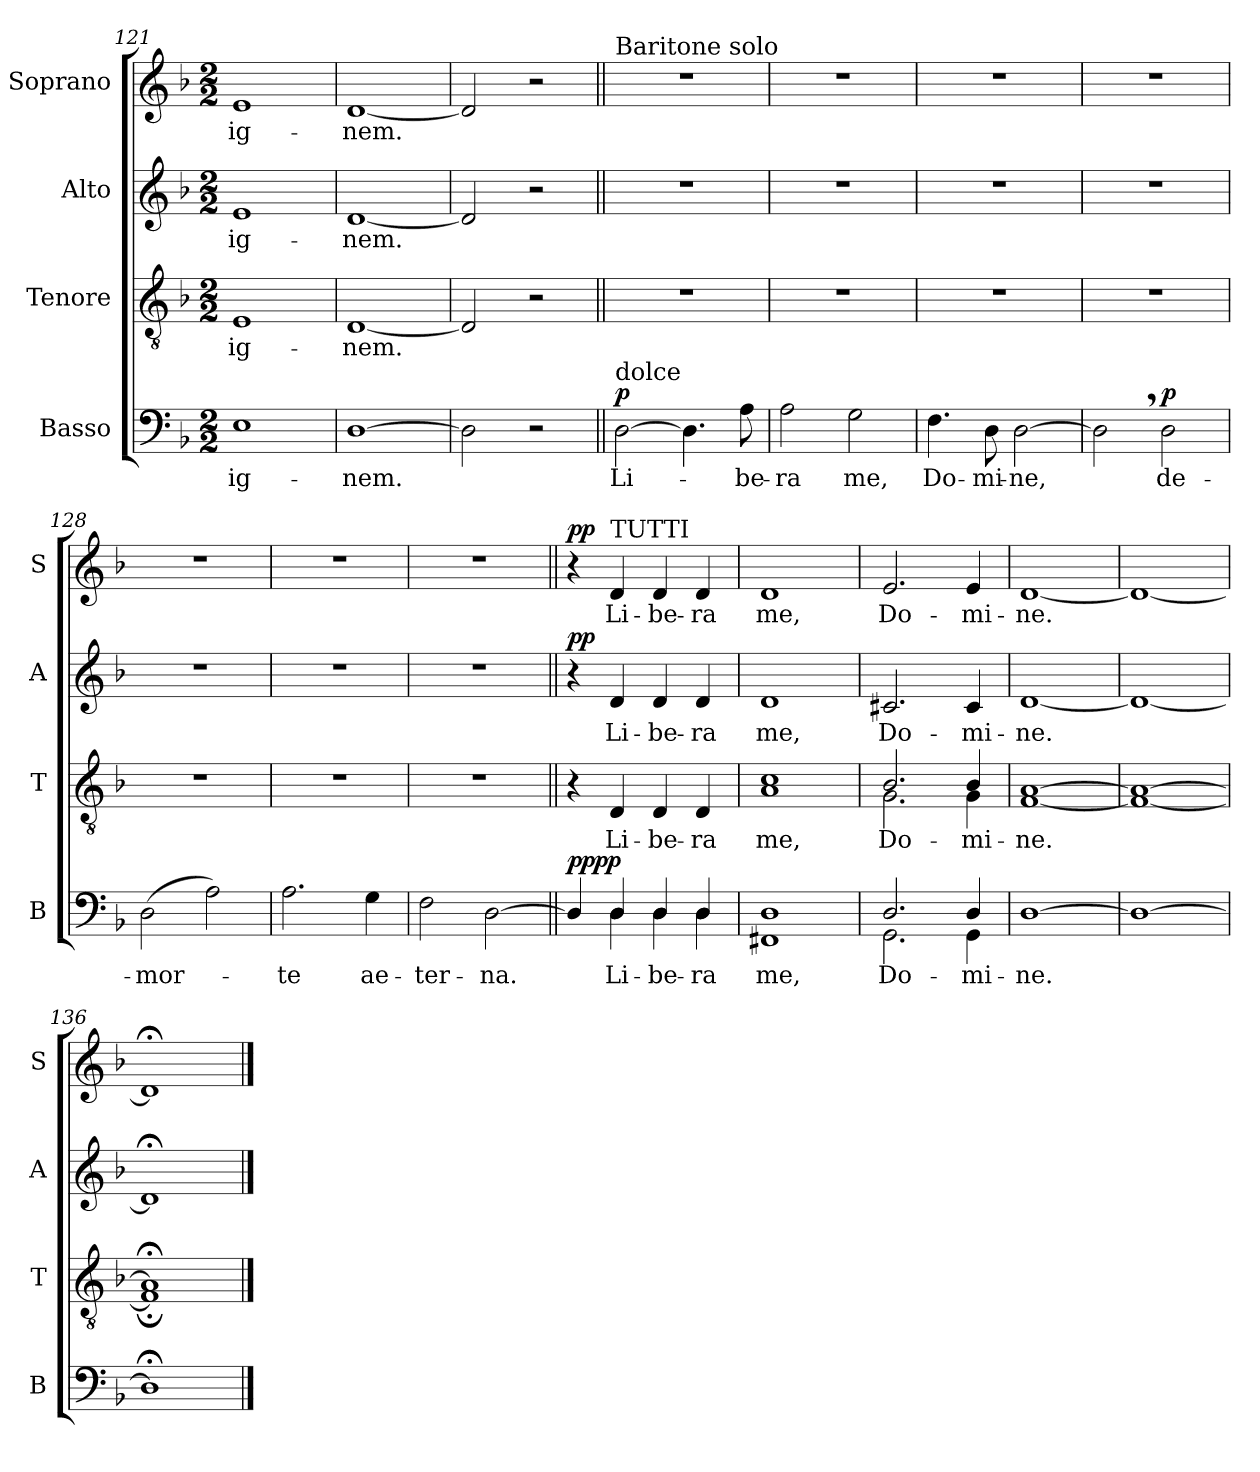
**kern	**text	**dynam	**kern	**text	**kern	**text	**dynam	**kern	**text	**dynam
*part4	*part4	*part4	*part3	*part3	*part2	*part2	*part2	*part1	*part1	*part1
*staff4	*staff4	*staff4	*staff3	*staff3	*staff2	*staff2	*staff2	*staff1	*staff1	*staff1
*I"Basso	*	*	*I"Tenore	*	*I"Alto	*	*	*I"Soprano	*	*
*I'B	*	*	*I'T	*	*I'A	*	*	*I'S	*	*
*clefF4	*	*	*clefGv2	*	*clefG2	*	*	*clefG2	*	*
*k[b-]	*	*	*k[b-]	*	*k[b-]	*	*	*k[b-]	*	*
*d:	*	*	*d:	*	*d:	*	*	*d:	*	*
*M2/2	*	*	*M2/2	*	*M2/2	*	*	*M2/2	*	*
=121	=121	=121	=121	=121	=121	=121	=121	=121	=121	=121
!	!LO:LY:b	!	!	!LO:LY:b	!	!LO:LY:b	!	!	!LO:LY:b	!
1E	ig-	.	1E	ig-	1e	ig-	.	1e	ig-	.
=122	=122	=122	=122	=122	=122	=122	=122	=122	=122	=122
!	!LO:LY:b	!	!	!LO:LY:b	!	!LO:LY:b	!	!	!LO:LY:b	!
[1D	-nem.	.	[1D	-nem.	[1d	-nem.	.	[1d	-nem.	.
=123	=123	=123	=123	=123	=123	=123	=123	=123	=123	=123
2D\]	.	.	2D/]	.	2d/]	.	.	2d/]	.	.
2r	.	.	2r	.	2r	.	.	2r	.	.
=124||	=124||	=124||	=124||	=124||	=124||	=124||	=124||	=124||	=124||	=124||
!	!	!	!	!	!	!	!	!LO:TX:t=Baritone solo	!	!
!LO:TX:a:t=dolce	!	!	!	!	!	!	!	!	!	!
!	!LO:LY:b	!LO:DY:a	!	!	!	!	!	!	!	!
[2D\	Li-	p	1r	.	1r	.	.	1r	.	.
4.D\]	.	.	.	.	.	.	.	.	.	.
!	!LO:LY:b	!	!	!	!	!	!	!	!	!
8A\	-be-	.	.	.	.	.	.	.	.	.
=125	=125	=125	=125	=125	=125	=125	=125	=125	=125	=125
!	!LO:LY:b	!	!	!	!	!	!	!	!	!
2A\	-ra	.	1r	.	1r	.	.	1r	.	.
!	!LO:LY:b	!	!	!	!	!	!	!	!	!
2G\	me,	.	.	.	.	.	.	.	.	.
!!LO:LB:g=z
=126	=126	=126	=126	=126	=126	=126	=126	=126	=126	=126
!	!LO:LY:b	!	!	!	!	!	!	!	!	!
4.F\	Do-	.	1r	.	1r	.	.	1r	.	.
!	!LO:LY:b	!	!	!	!	!	!	!	!	!
8D\	-mi-	.	.	.	.	.	.	.	.	.
!	!LO:LY:b	!	!	!	!	!	!	!	!	!
[2D\	-ne,	.	.	.	.	.	.	.	.	.
=127	=127	=127	=127	=127	=127	=127	=127	=127	=127	=127
2D,\]	.	.	1r	.	1r	.	.	1r	.	.
!	!LO:LY:b	!LO:DY:a	!	!	!	!	!	!	!	!
2D\	de-	p	.	.	.	.	.	.	.	.
=128	=128	=128	=128	=128	=128	=128	=128	=128	=128	=128
!	!LO:LY:b	!	!	!	!	!	!	!	!	!
(>2D\	-mor-	.	1r	.	1r	.	.	1r	.	.
2A\)	.	.	.	.	.	.	.	.	.	.
=129	=129	=129	=129	=129	=129	=129	=129	=129	=129	=129
!	!LO:LY:b	!	!	!	!	!	!	!	!	!
2.A\	-te	.	1r	.	1r	.	.	1r	.	.
!	!LO:LY:b	!	!	!	!	!	!	!	!	!
4G\	ae-	.	.	.	.	.	.	.	.	.
=130	=130	=130	=130	=130	=130	=130	=130	=130	=130	=130
!	!LO:LY:b	!	!	!	!	!	!	!	!	!
2F\	-ter-	.	1r	.	1r	.	.	1r	.	.
!	!LO:LY:b	!	!	!	!	!	!	!	!	!
[2D\	-na.	.	.	.	.	.	.	.	.	.
=131||	=131||	=131||	=131||	=131||	=131||	=131||	=131||	=131||	=131||	=131||
*^	*	*	*	*	*	*	*	*	*	*
!	!	!	!LO:DY:a	!	!	!	!	!	!	!	!
!	!	!	!LO:DY:n=1:a	!	!	!	!	!LO:DY:a	!	!	!LO:DY:a
4D/]	4ryy	.	pp pp	4r	.	4r	.	pp	4r	.	pp
!	!	!	!	!	!	!	!	!	!LO:TX:t=TUTTI	!	!
!	!	!LO:LY:b	!	!	!LO:LY:b	!	!LO:LY:b	!	!	!LO:LY:b	!
4D/	4D\	Li-	.	4D/	Li-	4d/	Li-	.	4d/	Li-	.
!	!	!LO:LY:b	!	!	!LO:LY:b	!	!LO:LY:b	!	!	!LO:LY:b	!
4D/	4D\	-be-	.	4D/	-be-	4d/	-be-	.	4d/	-be-	.
!	!	!LO:LY:b	!	!	!LO:LY:b	!	!LO:LY:b	!	!	!LO:LY:b	!
4D/	4D\	-ra	.	4D/	-ra	4d/	-ra	.	4d/	-ra	.
=132	=132	=132	=132	=132	=132	=132	=132	=132	=132	=132	=132
!	!	!LO:LY:b	!	!	!LO:LY:b	!	!LO:LY:b	!	!	!LO:LY:b	!
1D	1FF#X	me,	.	1A 1c	me,	1d	me,	.	1d	me,	.
=133	=133	=133	=133	=133	=133	=133	=133	=133	=133	=133	=133
!	!	!LO:LY:b	!	!	!LO:LY:b	!	!LO:LY:b	!	!	!LO:LY:b	!
*	*	*	*	*^	*	*	*	*	*	*	*
2.D/	2.GG\	Do-	.	2.B-/	2.G\	Do-	2.c#X/	Do-	.	2.e/	Do-	.
!	!	!LO:LY:b	!	!	!	!LO:LY:b	!	!LO:LY:b	!	!	!LO:LY:b	!
4D/	4GG\	-mi-	.	4B-/	4G\	-mi-	4c#/	-mi-	.	4e/	-mi-	.
=134	=134	=134	=134	=134	=134	=134	=134	=134	=134	=134	=134	=134
!	!	!LO:LY:b	!	!	!	!LO:LY:b	!	!	!	!	!	!
!	!	!	!	!	!	!LO:LY:b	!	!LO:LY:b	!	!	!LO:LY:b	!
*v	*v	*	*	*	*	*	*	*	*	*	*	*
[1D	-ne.	.	[1A	[1F	ne.	[1d	-ne.	.	[1d	-ne.	.
=135	=135	=135	=135	=135	=135	=135	=135	=135	=135	=135	=135
1D_	.	.	1A_	1F_	.	1d_	.	.	1d_	.	.
=136	=136	=136	=136	=136	=136	=136	=136	=136	=136	=136	=136
1D;<]	.	.	1A;<]	1F;]	.	1d;<]	.	.	1d;<]	.	.
*	*	*	*v	*v	*	*	*	*	*	*	*
==	==	==	==	==	==	==	==	==	==	==
*-	*-	*-	*-	*-	*-	*-	*-	*-	*-	*-
